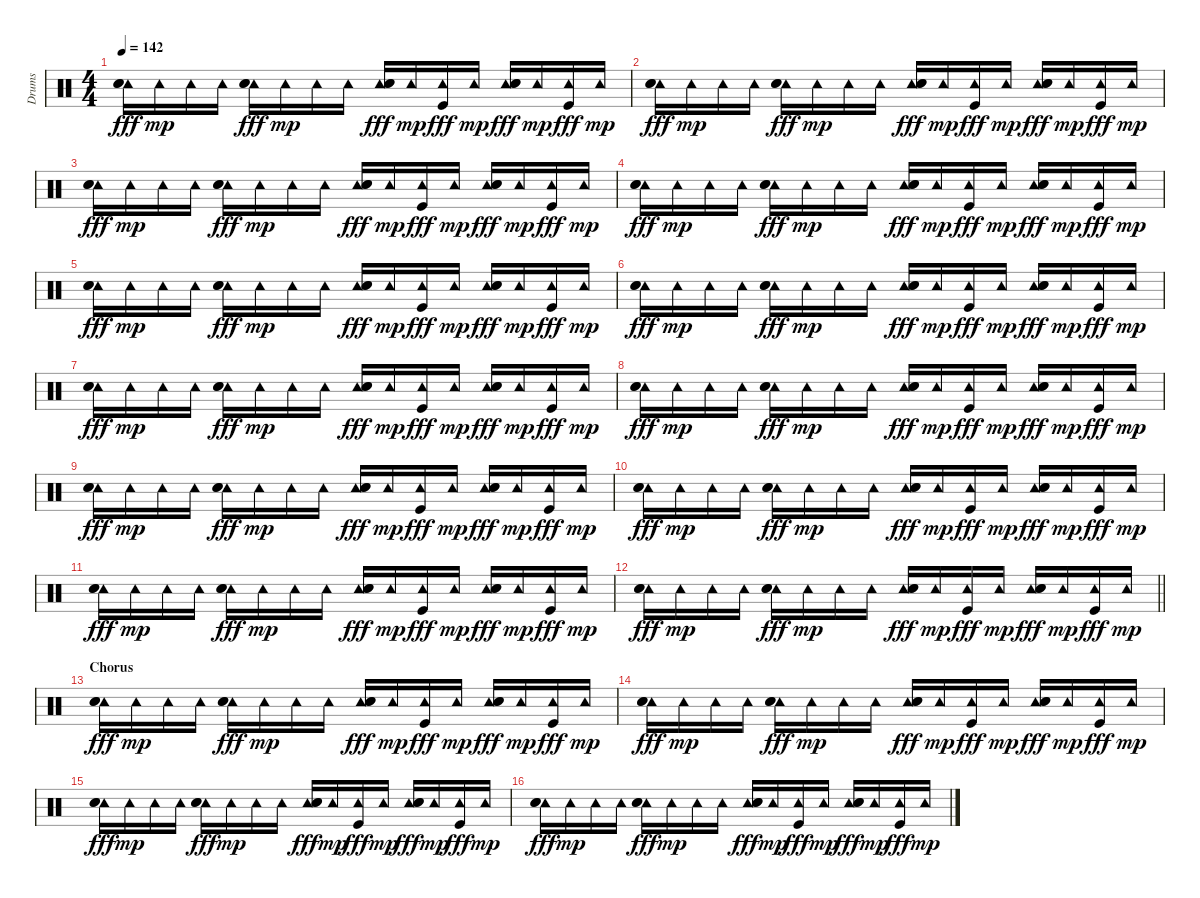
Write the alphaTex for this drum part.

\track ("Drums" "Drums") {instrument percussion}
\staff {score}
\articulation defaults
\ts (4 4)
\tempo 142
\clef neutral
\ks c
("Tambourine (hit)" "Hand Clap (hit)" "Electric Snare (hit)").16{dy fff} "Tambourine (hit)".16{dy mp} "Tambourine (hit)".16 "Tambourine (hit)".16 ("Tambourine (hit)" "Hand Clap (hit)" "Electric Snare (hit)").16{dy fff} "Tambourine (hit)".16{dy mp} "Tambourine (hit)".16 "Tambourine (hit)".16 ("Tambourine (hit)" "Hand Clap (hit)" "Electric Snare (hit)").16{dy fff} "Tambourine (hit)".16{dy mp} ("Tambourine (hit)" "Kick (hit)").16{dy fff} "Tambourine (hit)".16{dy mp} ("Tambourine (hit)" "Hand Clap (hit)" "Electric Snare (hit)").16{dy fff} "Tambourine (hit)".16{dy mp} ("Tambourine (hit)" "Kick (hit)").16{dy fff} "Tambourine (hit)".16{dy mp} |
("Tambourine (hit)" "Hand Clap (hit)" "Electric Snare (hit)").16{dy fff} "Tambourine (hit)".16{dy mp} "Tambourine (hit)".16 "Tambourine (hit)".16 ("Tambourine (hit)" "Hand Clap (hit)" "Electric Snare (hit)").16{dy fff} "Tambourine (hit)".16{dy mp} "Tambourine (hit)".16 "Tambourine (hit)".16 ("Tambourine (hit)" "Hand Clap (hit)" "Electric Snare (hit)").16{dy fff} "Tambourine (hit)".16{dy mp} ("Tambourine (hit)" "Kick (hit)").16{dy fff} "Tambourine (hit)".16{dy mp} ("Tambourine (hit)" "Hand Clap (hit)" "Electric Snare (hit)").16{dy fff} "Tambourine (hit)".16{dy mp} ("Tambourine (hit)" "Kick (hit)").16{dy fff} "Tambourine (hit)".16{dy mp} |
("Tambourine (hit)" "Hand Clap (hit)" "Electric Snare (hit)").16{dy fff} "Tambourine (hit)".16{dy mp} "Tambourine (hit)".16 "Tambourine (hit)".16 ("Tambourine (hit)" "Hand Clap (hit)" "Electric Snare (hit)").16{dy fff} "Tambourine (hit)".16{dy mp} "Tambourine (hit)".16 "Tambourine (hit)".16 ("Tambourine (hit)" "Hand Clap (hit)" "Electric Snare (hit)").16{dy fff} "Tambourine (hit)".16{dy mp} ("Tambourine (hit)" "Kick (hit)").16{dy fff} "Tambourine (hit)".16{dy mp} ("Tambourine (hit)" "Hand Clap (hit)" "Electric Snare (hit)").16{dy fff} "Tambourine (hit)".16{dy mp} ("Tambourine (hit)" "Kick (hit)").16{dy fff} "Tambourine (hit)".16{dy mp} |
("Tambourine (hit)" "Hand Clap (hit)" "Electric Snare (hit)").16{dy fff} "Tambourine (hit)".16{dy mp} "Tambourine (hit)".16 "Tambourine (hit)".16 ("Tambourine (hit)" "Hand Clap (hit)" "Electric Snare (hit)").16{dy fff} "Tambourine (hit)".16{dy mp} "Tambourine (hit)".16 "Tambourine (hit)".16 ("Tambourine (hit)" "Hand Clap (hit)" "Electric Snare (hit)").16{dy fff} "Tambourine (hit)".16{dy mp} ("Tambourine (hit)" "Kick (hit)").16{dy fff} "Tambourine (hit)".16{dy mp} ("Tambourine (hit)" "Hand Clap (hit)" "Electric Snare (hit)").16{dy fff} "Tambourine (hit)".16{dy mp} ("Tambourine (hit)" "Kick (hit)").16{dy fff} "Tambourine (hit)".16{dy mp} |
("Tambourine (hit)" "Hand Clap (hit)" "Electric Snare (hit)").16{dy fff} "Tambourine (hit)".16{dy mp} "Tambourine (hit)".16 "Tambourine (hit)".16 ("Tambourine (hit)" "Hand Clap (hit)" "Electric Snare (hit)").16{dy fff} "Tambourine (hit)".16{dy mp} "Tambourine (hit)".16 "Tambourine (hit)".16 ("Tambourine (hit)" "Hand Clap (hit)" "Electric Snare (hit)").16{dy fff} "Tambourine (hit)".16{dy mp} ("Tambourine (hit)" "Kick (hit)").16{dy fff} "Tambourine (hit)".16{dy mp} ("Tambourine (hit)" "Hand Clap (hit)" "Electric Snare (hit)").16{dy fff} "Tambourine (hit)".16{dy mp} ("Tambourine (hit)" "Kick (hit)").16{dy fff} "Tambourine (hit)".16{dy mp} |
("Tambourine (hit)" "Hand Clap (hit)" "Electric Snare (hit)").16{dy fff} "Tambourine (hit)".16{dy mp} "Tambourine (hit)".16 "Tambourine (hit)".16 ("Tambourine (hit)" "Hand Clap (hit)" "Electric Snare (hit)").16{dy fff} "Tambourine (hit)".16{dy mp} "Tambourine (hit)".16 "Tambourine (hit)".16 ("Tambourine (hit)" "Hand Clap (hit)" "Electric Snare (hit)").16{dy fff} "Tambourine (hit)".16{dy mp} ("Tambourine (hit)" "Kick (hit)").16{dy fff} "Tambourine (hit)".16{dy mp} ("Tambourine (hit)" "Hand Clap (hit)" "Electric Snare (hit)").16{dy fff} "Tambourine (hit)".16{dy mp} ("Tambourine (hit)" "Kick (hit)").16{dy fff} "Tambourine (hit)".16{dy mp} |
("Tambourine (hit)" "Hand Clap (hit)" "Electric Snare (hit)").16{dy fff} "Tambourine (hit)".16{dy mp} "Tambourine (hit)".16 "Tambourine (hit)".16 ("Tambourine (hit)" "Hand Clap (hit)" "Electric Snare (hit)").16{dy fff} "Tambourine (hit)".16{dy mp} "Tambourine (hit)".16 "Tambourine (hit)".16 ("Tambourine (hit)" "Hand Clap (hit)" "Electric Snare (hit)").16{dy fff} "Tambourine (hit)".16{dy mp} ("Tambourine (hit)" "Kick (hit)").16{dy fff} "Tambourine (hit)".16{dy mp} ("Tambourine (hit)" "Hand Clap (hit)" "Electric Snare (hit)").16{dy fff} "Tambourine (hit)".16{dy mp} ("Tambourine (hit)" "Kick (hit)").16{dy fff} "Tambourine (hit)".16{dy mp} |
("Tambourine (hit)" "Hand Clap (hit)" "Electric Snare (hit)").16{dy fff} "Tambourine (hit)".16{dy mp} "Tambourine (hit)".16 "Tambourine (hit)".16 ("Tambourine (hit)" "Hand Clap (hit)" "Electric Snare (hit)").16{dy fff} "Tambourine (hit)".16{dy mp} "Tambourine (hit)".16 "Tambourine (hit)".16 ("Tambourine (hit)" "Hand Clap (hit)" "Electric Snare (hit)").16{dy fff} "Tambourine (hit)".16{dy mp} ("Tambourine (hit)" "Kick (hit)").16{dy fff} "Tambourine (hit)".16{dy mp} ("Tambourine (hit)" "Hand Clap (hit)" "Electric Snare (hit)").16{dy fff} "Tambourine (hit)".16{dy mp} ("Tambourine (hit)" "Kick (hit)").16{dy fff} "Tambourine (hit)".16{dy mp} |
("Tambourine (hit)" "Hand Clap (hit)" "Electric Snare (hit)").16{dy fff} "Tambourine (hit)".16{dy mp} "Tambourine (hit)".16 "Tambourine (hit)".16 ("Tambourine (hit)" "Hand Clap (hit)" "Electric Snare (hit)").16{dy fff} "Tambourine (hit)".16{dy mp} "Tambourine (hit)".16 "Tambourine (hit)".16 ("Tambourine (hit)" "Hand Clap (hit)" "Electric Snare (hit)").16{dy fff} "Tambourine (hit)".16{dy mp} ("Tambourine (hit)" "Kick (hit)").16{dy fff} "Tambourine (hit)".16{dy mp} ("Tambourine (hit)" "Hand Clap (hit)" "Electric Snare (hit)").16{dy fff} "Tambourine (hit)".16{dy mp} ("Tambourine (hit)" "Kick (hit)").16{dy fff} "Tambourine (hit)".16{dy mp} |
("Tambourine (hit)" "Hand Clap (hit)" "Electric Snare (hit)").16{dy fff} "Tambourine (hit)".16{dy mp} "Tambourine (hit)".16 "Tambourine (hit)".16 ("Tambourine (hit)" "Hand Clap (hit)" "Electric Snare (hit)").16{dy fff} "Tambourine (hit)".16{dy mp} "Tambourine (hit)".16 "Tambourine (hit)".16 ("Tambourine (hit)" "Hand Clap (hit)" "Electric Snare (hit)").16{dy fff} "Tambourine (hit)".16{dy mp} ("Tambourine (hit)" "Kick (hit)").16{dy fff} "Tambourine (hit)".16{dy mp} ("Tambourine (hit)" "Hand Clap (hit)" "Electric Snare (hit)").16{dy fff} "Tambourine (hit)".16{dy mp} ("Tambourine (hit)" "Kick (hit)").16{dy fff} "Tambourine (hit)".16{dy mp} |
("Tambourine (hit)" "Hand Clap (hit)" "Electric Snare (hit)").16{dy fff} "Tambourine (hit)".16{dy mp} "Tambourine (hit)".16 "Tambourine (hit)".16 ("Tambourine (hit)" "Hand Clap (hit)" "Electric Snare (hit)").16{dy fff} "Tambourine (hit)".16{dy mp} "Tambourine (hit)".16 "Tambourine (hit)".16 ("Tambourine (hit)" "Hand Clap (hit)" "Electric Snare (hit)").16{dy fff} "Tambourine (hit)".16{dy mp} ("Tambourine (hit)" "Kick (hit)").16{dy fff} "Tambourine (hit)".16{dy mp} ("Tambourine (hit)" "Hand Clap (hit)" "Electric Snare (hit)").16{dy fff} "Tambourine (hit)".16{dy mp} ("Tambourine (hit)" "Kick (hit)").16{dy fff} "Tambourine (hit)".16{dy mp} |
\barLineRight lightlight
("Tambourine (hit)" "Hand Clap (hit)" "Electric Snare (hit)").16{dy fff} "Tambourine (hit)".16{dy mp} "Tambourine (hit)".16 "Tambourine (hit)".16 ("Tambourine (hit)" "Hand Clap (hit)" "Electric Snare (hit)").16{dy fff} "Tambourine (hit)".16{dy mp} "Tambourine (hit)".16 "Tambourine (hit)".16 ("Tambourine (hit)" "Hand Clap (hit)" "Electric Snare (hit)").16{dy fff} "Tambourine (hit)".16{dy mp} ("Tambourine (hit)" "Kick (hit)").16{dy fff} "Tambourine (hit)".16{dy mp} ("Tambourine (hit)" "Hand Clap (hit)" "Electric Snare (hit)").16{dy fff} "Tambourine (hit)".16{dy mp} ("Tambourine (hit)" "Kick (hit)").16{dy fff} "Tambourine (hit)".16{dy mp} |
\section ("" "Chorus")
("Tambourine (hit)" "Hand Clap (hit)" "Electric Snare (hit)").16{dy fff} "Tambourine (hit)".16{dy mp} "Tambourine (hit)".16 "Tambourine (hit)".16 ("Tambourine (hit)" "Hand Clap (hit)" "Electric Snare (hit)").16{dy fff} "Tambourine (hit)".16{dy mp} "Tambourine (hit)".16 "Tambourine (hit)".16 ("Tambourine (hit)" "Hand Clap (hit)" "Electric Snare (hit)").16{dy fff} "Tambourine (hit)".16{dy mp} ("Tambourine (hit)" "Kick (hit)").16{dy fff} "Tambourine (hit)".16{dy mp} ("Tambourine (hit)" "Hand Clap (hit)" "Electric Snare (hit)").16{dy fff} "Tambourine (hit)".16{dy mp} ("Tambourine (hit)" "Kick (hit)").16{dy fff} "Tambourine (hit)".16{dy mp} |
("Tambourine (hit)" "Hand Clap (hit)" "Electric Snare (hit)").16{dy fff} "Tambourine (hit)".16{dy mp} "Tambourine (hit)".16 "Tambourine (hit)".16 ("Tambourine (hit)" "Hand Clap (hit)" "Electric Snare (hit)").16{dy fff} "Tambourine (hit)".16{dy mp} "Tambourine (hit)".16 "Tambourine (hit)".16 ("Tambourine (hit)" "Hand Clap (hit)" "Electric Snare (hit)").16{dy fff} "Tambourine (hit)".16{dy mp} ("Tambourine (hit)" "Kick (hit)").16{dy fff} "Tambourine (hit)".16{dy mp} ("Tambourine (hit)" "Hand Clap (hit)" "Electric Snare (hit)").16{dy fff} "Tambourine (hit)".16{dy mp} ("Tambourine (hit)" "Kick (hit)").16{dy fff} "Tambourine (hit)".16{dy mp} |
("Tambourine (hit)" "Hand Clap (hit)" "Electric Snare (hit)").16{dy fff} "Tambourine (hit)".16{dy mp} "Tambourine (hit)".16 "Tambourine (hit)".16 ("Tambourine (hit)" "Hand Clap (hit)" "Electric Snare (hit)").16{dy fff} "Tambourine (hit)".16{dy mp} "Tambourine (hit)".16 "Tambourine (hit)".16 ("Tambourine (hit)" "Hand Clap (hit)" "Electric Snare (hit)").16{dy fff} "Tambourine (hit)".16{dy mp} ("Tambourine (hit)" "Kick (hit)").16{dy fff} "Tambourine (hit)".16{dy mp} ("Tambourine (hit)" "Hand Clap (hit)" "Electric Snare (hit)").16{dy fff} "Tambourine (hit)".16{dy mp} ("Tambourine (hit)" "Kick (hit)").16{dy fff} "Tambourine (hit)".16{dy mp} |
("Tambourine (hit)" "Hand Clap (hit)" "Electric Snare (hit)").16{dy fff} "Tambourine (hit)".16{dy mp} "Tambourine (hit)".16 "Tambourine (hit)".16 ("Tambourine (hit)" "Hand Clap (hit)" "Electric Snare (hit)").16{dy fff} "Tambourine (hit)".16{dy mp} "Tambourine (hit)".16 "Tambourine (hit)".16 ("Tambourine (hit)" "Hand Clap (hit)" "Electric Snare (hit)").16{dy fff} "Tambourine (hit)".16{dy mp} ("Tambourine (hit)" "Kick (hit)").16{dy fff} "Tambourine (hit)".16{dy mp} ("Tambourine (hit)" "Hand Clap (hit)" "Electric Snare (hit)").16{dy fff} "Tambourine (hit)".16{dy mp} ("Tambourine (hit)" "Kick (hit)").16{dy fff} "Tambourine (hit)".16{dy mp}
